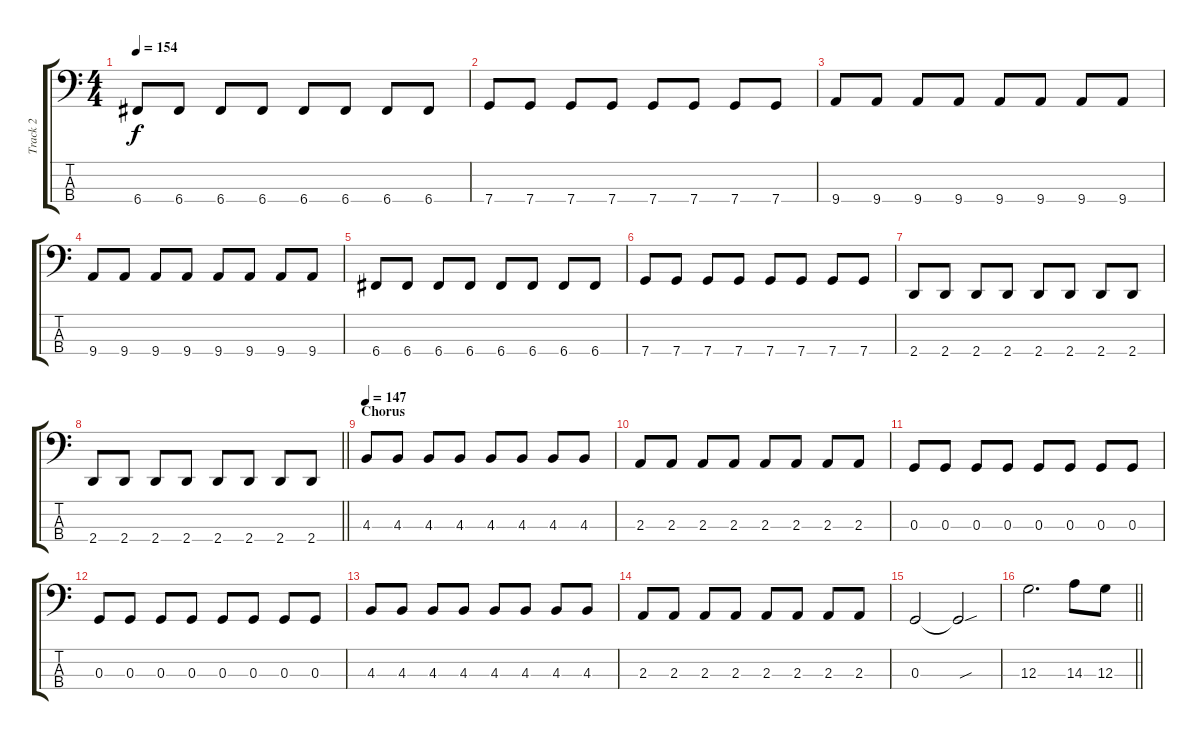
\track ("Track 2" "Track 2") {instrument electricbassfinger}
\staff {score tabs}
\tuning (F2 C2 G1 C1) {hide}
\ts (4 4)
\tempo 154
\clef f4
\ks c
6.4.8{dy f volume 9} 6.4.8 6.4.8 6.4.8 6.4.8 6.4.8 6.4.8 6.4.8 |
7.4.8 7.4.8 7.4.8 7.4.8 7.4.8 7.4.8 7.4.8 7.4.8 |
9.4.8 9.4.8 9.4.8 9.4.8 9.4.8 9.4.8 9.4.8 9.4.8 |
9.4.8 9.4.8 9.4.8 9.4.8 9.4.8 9.4.8 9.4.8 9.4.8 |
6.4.8 6.4.8 6.4.8 6.4.8 6.4.8 6.4.8 6.4.8 6.4.8 |
7.4.8 7.4.8 7.4.8 7.4.8 7.4.8 7.4.8 7.4.8 7.4.8 |
2.4.8 2.4.8 2.4.8 2.4.8 2.4.8 2.4.8 2.4.8 2.4.8 |
\barLineRight lightlight
2.4.8 2.4.8 2.4.8 2.4.8 2.4.8 2.4.8 2.4.8 2.4.8 |
\section ("" "Chorus")
\tempo 147
4.3.8 4.3.8 4.3.8 4.3.8 4.3.8 4.3.8 4.3.8 4.3.8 |
2.3.8 2.3.8 2.3.8 2.3.8 2.3.8 2.3.8 2.3.8 2.3.8 |
0.3.8 0.3.8 0.3.8 0.3.8 0.3.8 0.3.8 0.3.8 0.3.8 |
0.3.8 0.3.8 0.3.8 0.3.8 0.3.8 0.3.8 0.3.8 0.3.8 |
4.3.8 4.3.8 4.3.8 4.3.8 4.3.8 4.3.8 4.3.8 4.3.8 |
2.3.8 2.3.8 2.3.8 2.3.8 2.3.8 2.3.8 2.3.8 2.3.8 |
0.3.2 0.3{sou t}.2 |
\barLineRight lightlight
12.3.2{d} 14.3.8 12.3.8
